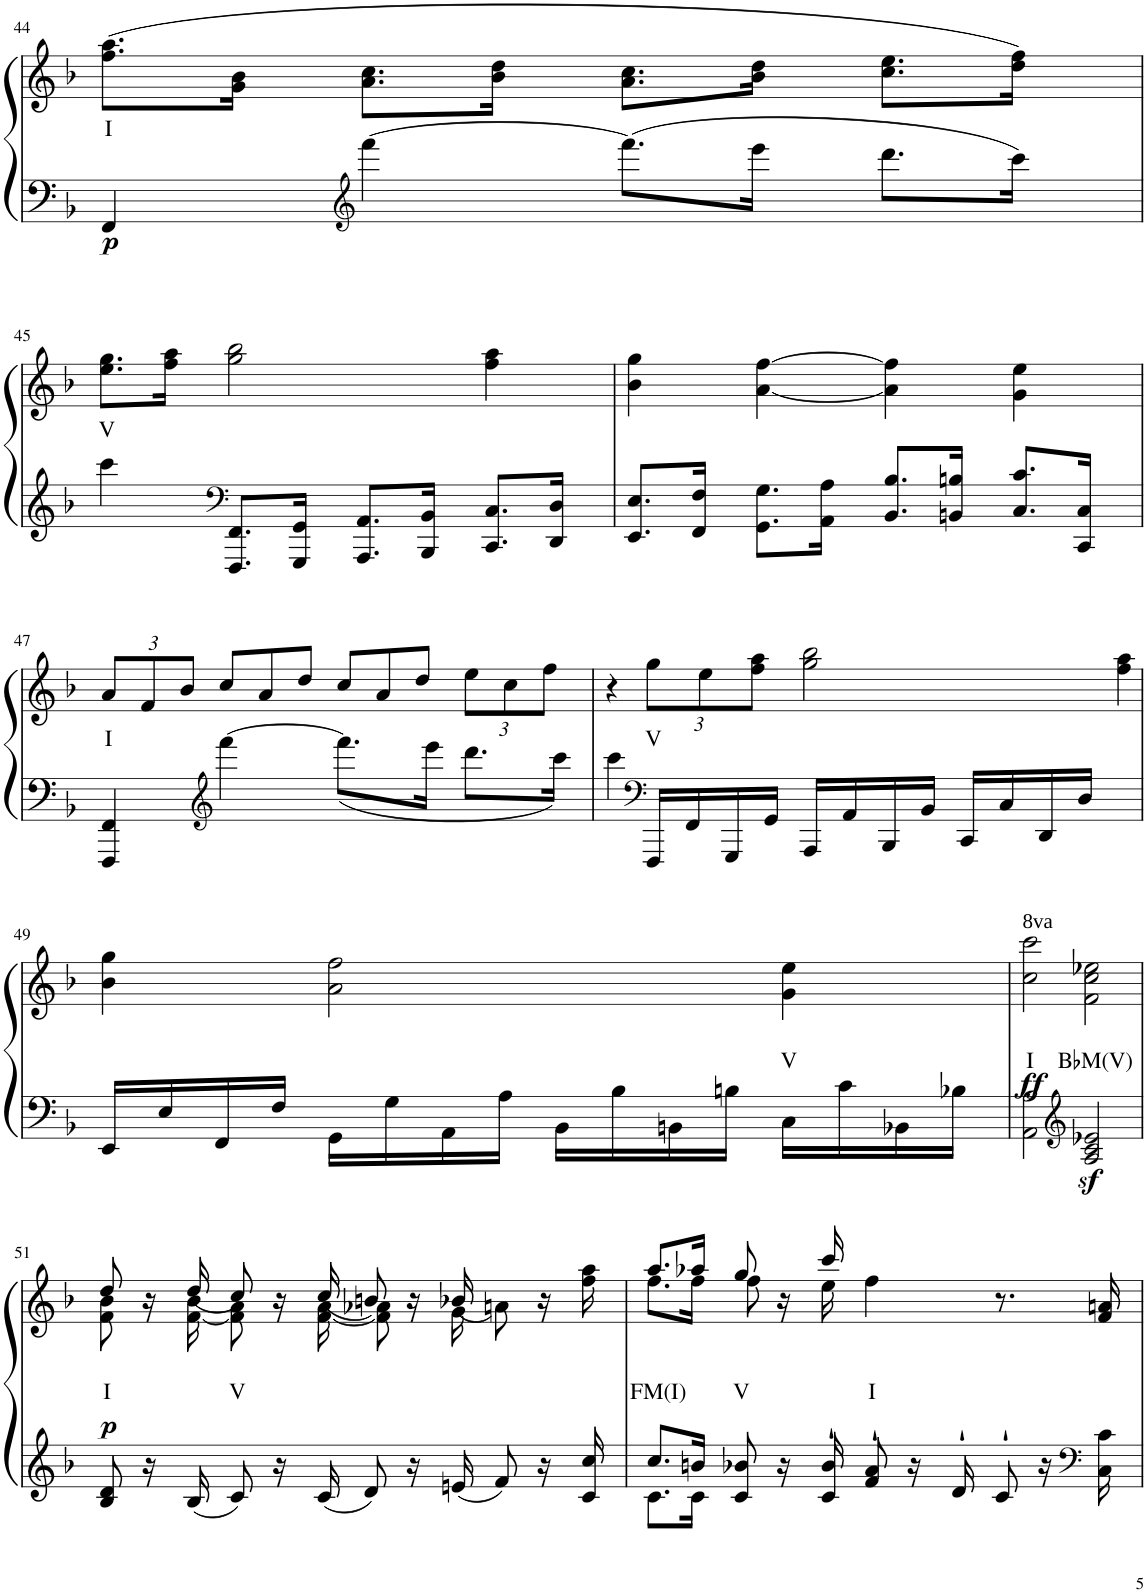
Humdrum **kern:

**kern	**kern	**text	**dynam
*part1	*part1	*part1	*part1
*staff2	*staff1	*staff1	*staff1/2
*I"Piano	*	*	*
*I'Pno	*	*	*
!!LO:PB:g=z
*clefF4	*clefG2	*	*
*k[b-]	*k[b-]	*	*
*M4/4	*M4/4	*	*
*met(c)	*met(c)	*	*
=44	=44	=44	=44
!	!	!LO:LY:b	!LO:DY:b=2
4FF/	(8.ff\ 8.aa\L	I	p
.	16g\ 16b-\Jk	.	.
*clefG2	*	*	*
[4fff\	8.a\ 8.cc\L	.	.
.	16b-\ 16dd\Jk	.	.
8.fff\L]	8.a\ 8.cc\L	.	.
16eee\Jk	16b-\ 16dd\Jk	.	.
8.ddd\L	8.cc\ 8.ee\L	.	.
16ccc\Jk	16dd\ 16ff\Jk)	.	.
!!LO:LB:g=z
=45	=45	=45	=45
!	!	!LO:LY:b	!
4ccc\	8.ee\ 8.gg\L	V	.
.	16ff\ 16aa\Jk	.	.
*clefF4	*	*	*
8.FFF/ 8.FF/L	2gg\ 2bb-\	.	.
16GGG/ 16GG/Jk	.	.	.
8.AAA/ 8.AA/L	.	.	.
16BBB-/ 16BB-/Jk	.	.	.
8.CC/ 8.C/L	4ff\ 4aa\	.	.
16DD/ 16D/Jk	.	.	.
=46	=46	=46	=46
8.EE/ 8.E/L	4b-\ 4gg\	.	.
16FF/ 16F/Jk	.	.	.
8.GG\ 8.G\L	[<4a\ [4ff\	.	.
16AA\ 16A\Jk	.	.	.
8.BB-/ 8.B-/L	4a\] 4ff\]	.	.
16BBn/ 16Bn/Jk	.	.	.
8.C/ 8.c/L	4g\ 4ee\	.	.
16CC/ 16C/Jk	.	.	.
!!LO:LB:g=z
=47	=47	=47	=47
*	*Xbrackettup	*	*
!	!	!LO:LY:b	!
4FFF/ 4FF/	12a/L	I	.
.	12f/	.	.
.	12b-/J	.	.
*clefG2	*	*	*
*	*Xtuplet	*	*
[4fff\	12cc/L	.	.
.	12a/	.	.
.	12dd/J	.	.
8.fff\L]	12cc/L	.	.
.	12a/	.	.
.	12dd/J	.	.
16eee\Jk	.	.	.
*	*tuplet	*	*
8.ddd\L	12ee\L	.	.
.	12cc\	.	.
.	12ff\J	.	.
16ccc\Jk	.	.	.
=48	=48	=48	=48
4ccc\	4r	.	.
*clefF4	*	*	*
!	!	!LO:LY:b	!
16FFF/LL	12gg\L	V	.
16FF/	.	.	.
.	12ee\	.	.
16GGG/	.	.	.
.	12ff\ 12aa\J	.	.
16GG/JJ	.	.	.
16AAA/LL	2gg\ 2bb-\	.	.
16AA/	.	.	.
16BBB-/	.	.	.
16BB-/JJ	.	.	.
16CC/LL	.	.	.
16C/	.	.	.
16DD/	.	.	.
16D/JJ	.	.	.
4ryy	4ff\ 4aa\	.	.
!!LO:LB:g=z
=49	=49	=49	=49
16EE/LL	4b-\ 4gg\	.	.
16E/	.	.	.
16FF/	.	.	.
16F/JJ	.	.	.
16GG\LL	2a\ 2ff\	.	.
16G\	.	.	.
16AA\	.	.	.
16A\JJ	.	.	.
16BB-\LL	.	.	.
16B-\	.	.	.
16BBn\	.	.	.
16Bn\JJ	.	.	.
!	!	!LO:LY:b	!
16C\LL	4g\ 4ee\	V	.
16c\	.	.	.
16BB-X\	.	.	.
16B-X\JJ	.	.	.
=50	=50	=50	=50
*	*8va	*	*
!	!	!LO:LY:b	!LO:DY:b
2AA\ 2A\	2ccc\ 2cccc\	I	ff
*clefG2	*	*	*
*	*X8va	*	*
!	!	!LO:LY:b	!
2A/z< 2c/z< 2e-X/z<	2f\ 2cc\ 2ee-X\	B♭M(V)	.
!!LO:LB:g=z
=51	=51	=51	=51
*^	*^	*	*
!	!	!	!	!LO:LY:b	!LO:DY:b
*	*	*	*^	*	*
8ryy	8B-/ 8d/	8ryy	8f\ 8b-\	8dd/	I	p
16r	16ryy	16r	16ryy	16ryy	.	.
16ryy	16B-/	16ryy	[16f\ 16b-\	(16dd/	.	.
!	!	!	!	!	!LO:LY:b	!
8ryy	8c/	8ryy	8f\] 8a\	8cc/)	V	.
16r	16ryy	16r	16ryy	16ryy	.	.
16ryy	16c/	16ryy	[16f\ 16a\	(16cc/	.	.
8ryy	8d/	8ryy	8f\] 8a-X\	8bn/)	.	.
16r	16ryy	16r	16ryy	16ryy	.	.
16ryy	16en/	16ryy	16g\	(16b-X/	.	.
8ryy	8f/	8ryy	4ryy	8an\)	.	.
16r	16ryy	16r	.	16ryy	.	.
16ryy	16c/ 16cc/	16ryy	.	16ff\ 16aa\	.	.
=52	=52	=52	=52	=52	=52	=52
!	!	!	!	!	!LO:LY:b	!
8.c\L	8.cc/L	4ryy	8.ff\L	8.aa/L	FM(I)	.
16c\Jk	16bn/Jk	.	16ff\Jk	16aa-X/Jk	.	.
!	!	!	!	!	!LO:LY:b	!
8ryy	8c/ 8b-X/	8ryy	8ff\	8gg/	V	.
16r	16ryy	16r	16ryy	16ryy	.	.
16ryy	16c/'` 16b-/'`	16ryy	16ee\	16ccc/	.	.
!	!	!	!	!	!LO:LY:b	!
8ryy	8f/'` 8a/'`	4ff\	2ryy	2ryy	I	.
16r	16ryy	.	.	.	.	.
16ryy	16d'`/	.	.	.	.	.
8ryy	8c'`/	8.r	.	.	.	.
16r	8ryy	.	.	.	.	.
*clefF4	*	*	*	*	*	*
16C\ 16c\	.	16f/ 16an/	.	.	.	.
*v	*v	*	*	*	*	*
*	*v	*v	*v	*	*
=	=	=	=
*-	*-	*-	*-
